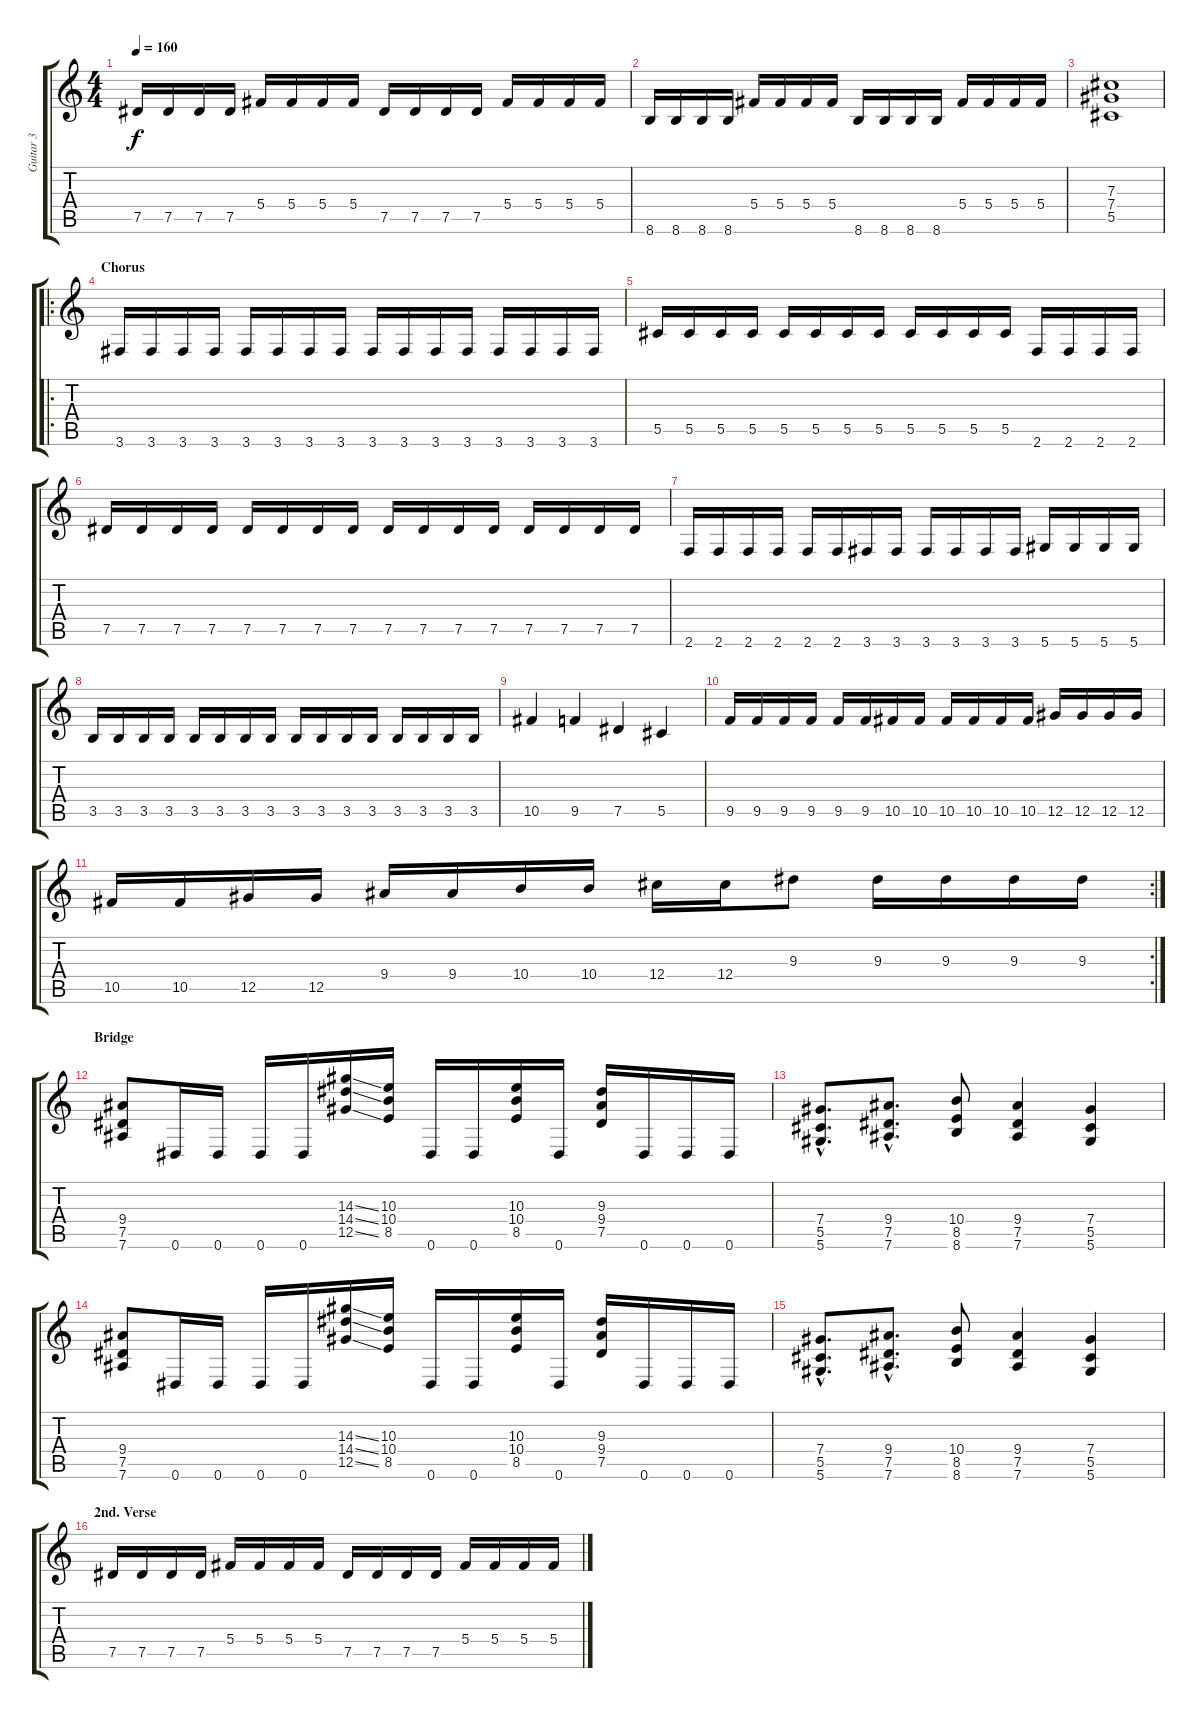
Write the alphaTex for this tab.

\track ("Guitar 3" "Guitar 3") {instrument distortionguitar}
\staff {score tabs}
\tuning (Eb4 Bb3 Gb3 Db3 Ab2 Eb2) {hide}
\ts (4 4)
\tempo 160
\clef g2
\ks c
7.5.16{dy f} 7.5.16 7.5.16 7.5.16 5.4.16 5.4.16 5.4.16 5.4.16 7.5.16 7.5.16 7.5.16 7.5.16 5.4.16 5.4.16 5.4.16 5.4.16 |
8.6.16 8.6.16 8.6.16 8.6.16 5.4.16 5.4.16 5.4.16 5.4.16 8.6.16 8.6.16 8.6.16 8.6.16 5.4.16 5.4.16 5.4.16 5.4.16 |
(7.3 7.4 5.5).1 |
\ro
\section ("" "Chorus")
3.6.16 3.6.16 3.6.16 3.6.16 3.6.16 3.6.16 3.6.16 3.6.16 3.6.16 3.6.16 3.6.16 3.6.16 3.6.16 3.6.16 3.6.16 3.6.16 |
5.5.16 5.5.16 5.5.16 5.5.16 5.5.16 5.5.16 5.5.16 5.5.16 5.5.16 5.5.16 5.5.16 5.5.16 2.6.16 2.6.16 2.6.16 2.6.16 |
7.5.16 7.5.16 7.5.16 7.5.16 7.5.16 7.5.16 7.5.16 7.5.16 7.5.16 7.5.16 7.5.16 7.5.16 7.5.16 7.5.16 7.5.16 7.5.16 |
2.6.16 2.6.16 2.6.16 2.6.16 2.6.16 2.6.16 3.6.16 3.6.16 3.6.16 3.6.16 3.6.16 3.6.16 5.6.16 5.6.16 5.6.16 5.6.16 |
3.5.16 3.5.16 3.5.16 3.5.16 3.5.16 3.5.16 3.5.16 3.5.16 3.5.16 3.5.16 3.5.16 3.5.16 3.5.16 3.5.16 3.5.16 3.5.16 |
10.5.4 9.5.4 7.5.4 5.5.4 |
9.5.16 9.5.16 9.5.16 9.5.16 9.5.16 9.5.16 10.5.16 10.5.16 10.5.16 10.5.16 10.5.16 10.5.16 12.5.16 12.5.16 12.5.16 12.5.16 |
\rc 2
10.5.16 10.5.16 12.5.16 12.5.16 9.4.16 9.4.16 10.4.16 10.4.16 12.4.16 12.4.16 9.3.8 9.3.16 9.3.16 9.3.16 9.3.16 |
\section ("" "Bridge")
(9.4 7.5 7.6).8 0.6.16 0.6.16 0.6.16 0.6.16 (14.3{ss} 14.4{ss} 12.5{ss}).16 (10.3 10.4 8.5).16 0.6.16 0.6.16 (10.3 10.4 8.5).16 0.6.16 (9.3 9.4 7.5).16 0.6.16 0.6.16 0.6.16 |
(7.4{hac} 5.5{hac} 5.6{hac}).8{d} (9.4{hac} 7.5{hac} 7.6{hac}).8{d} (10.4 8.5 8.6).8 (9.4 7.5 7.6).4 (7.4 5.5 5.6).4 |
(9.4 7.5 7.6).8 0.6.16 0.6.16 0.6.16 0.6.16 (14.3{ss} 14.4{ss} 12.5{ss}).16 (10.3 10.4 8.5).16 0.6.16 0.6.16 (10.3 10.4 8.5).16 0.6.16 (9.3 9.4 7.5).16 0.6.16 0.6.16 0.6.16 |
(7.4{hac} 5.5{hac} 5.6{hac}).8{d} (9.4{hac} 7.5{hac} 7.6{hac}).8{d} (10.4 8.5 8.6).8 (9.4 7.5 7.6).4 (7.4 5.5 5.6).4 |
\section ("" "2nd. Verse")
7.5.16 7.5.16 7.5.16 7.5.16 5.4.16 5.4.16 5.4.16 5.4.16 7.5.16 7.5.16 7.5.16 7.5.16 5.4.16 5.4.16 5.4.16 5.4.16
